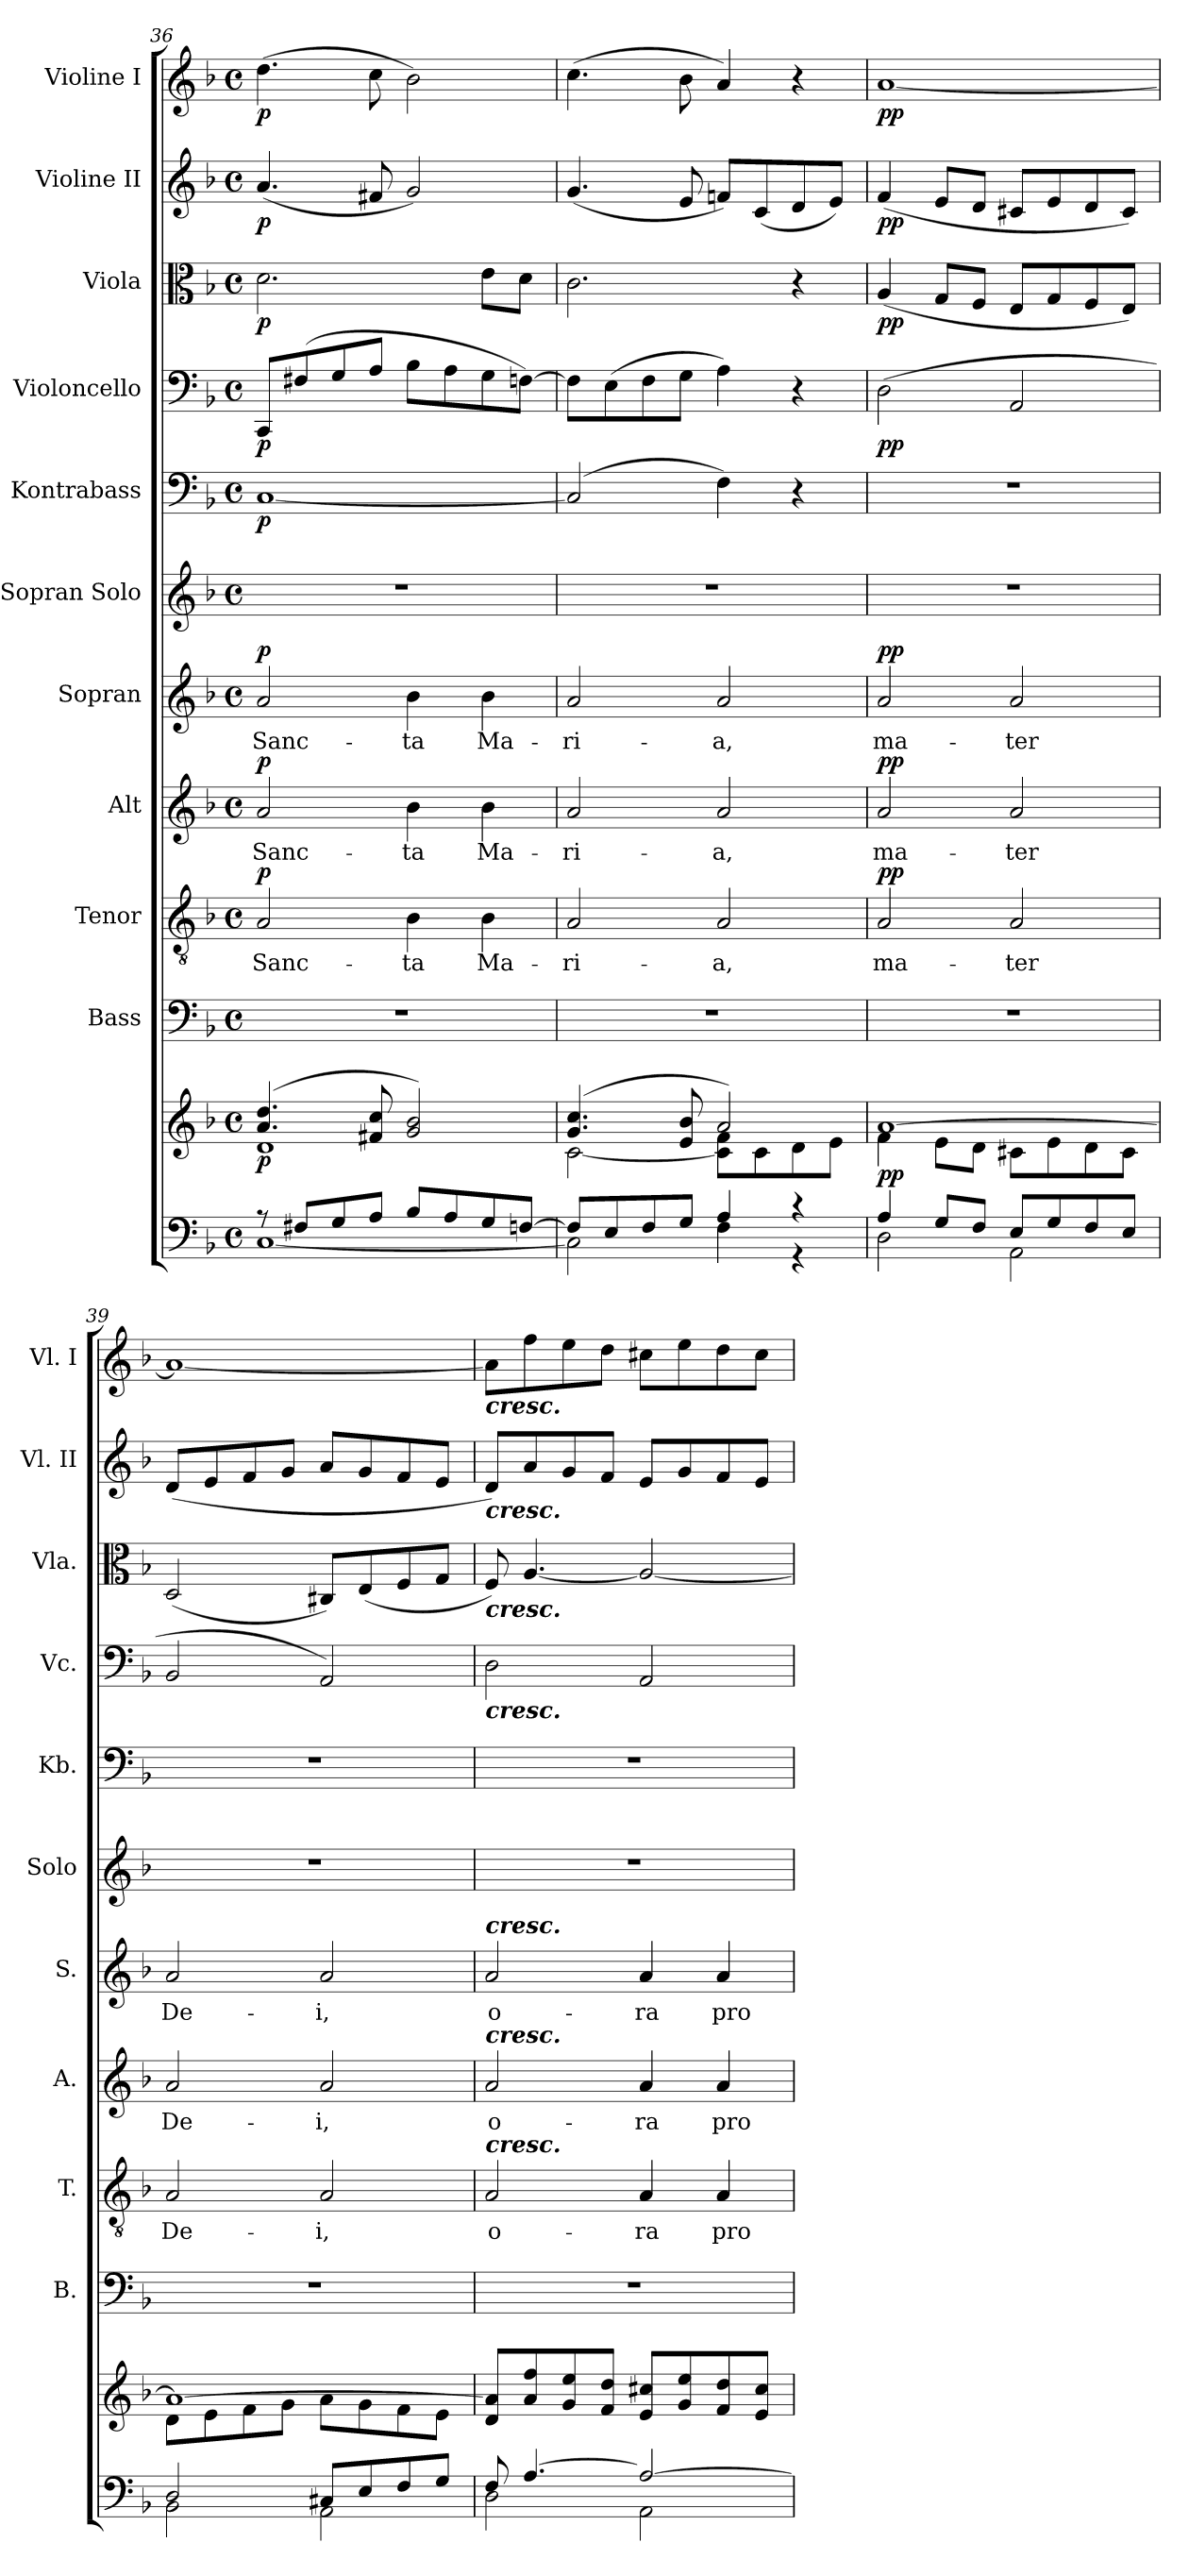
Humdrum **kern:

**kern	**kern	**dynam	**kern	**kern	**text	**dynam	**kern	**text	**dynam	**kern	**text	**dynam	**kern	**kern	**dynam	**kern	**dynam	**kern	**dynam	**kern	**dynam	**kern	**dynam
*part11	*part11	*part11	*part10	*part9	*part9	*part9	*part8	*part8	*part8	*part7	*part7	*part7	*part6	*part5	*part5	*part4	*part4	*part3	*part3	*part2	*part2	*part1	*part1
*staff12	*staff11	*staff11/12	*staff10	*staff9	*staff9	*staff9	*staff8	*staff8	*staff8	*staff7	*staff7	*staff7	*staff6	*staff5	*staff5	*staff4	*staff4	*staff3	*staff3	*staff2	*staff2	*staff1	*staff1
*	*	*	*I"Bass	*I"Tenor	*	*	*I"Alt	*	*	*I"Sopran	*	*	*I"Sopran Solo	*I"Kontrabass	*	*I"Violoncello	*	*I"Viola	*	*I"Violine II	*	*I"Violine I	*
*	*	*	*I'B.	*I'T.	*	*	*I'A.	*	*	*I'S.	*	*	*I'Solo	*I'Kb.	*	*I'Vc.	*	*I'Vla.	*	*I'Vl. II	*	*I'Vl. I	*
*clefF4	*clefG2	*	*clefF4	*clefGv2	*	*	*clefG2	*	*	*clefG2	*	*	*clefG2	*clefF4	*	*clefF4	*	*clefC3	*	*clefG2	*	*clefG2	*
*	*	*	*	*	*	*	*	*	*	*	*	*	*	*ITrd7c12	*	*	*	*	*	*	*	*	*
*k[b-]	*k[b-]	*	*k[b-]	*k[b-]	*	*	*k[b-]	*	*	*k[b-]	*	*	*k[b-]	*k[b-]	*	*k[b-]	*	*k[b-]	*	*k[b-]	*	*k[b-]	*
*F:	*F:	*	*F:	*F:	*	*	*F:	*	*	*F:	*	*	*F:	*F:	*	*F:	*	*F:	*	*F:	*	*F:	*
*M4/4	*M4/4	*	*M4/4	*M4/4	*	*	*M4/4	*	*	*M4/4	*	*	*M4/4	*M4/4	*	*M4/4	*	*M4/4	*	*M4/4	*	*M4/4	*
*met(c)	*met(c)	*	*met(c)	*met(c)	*	*	*met(c)	*	*	*met(c)	*	*	*met(c)	*met(c)	*	*met(c)	*	*met(c)	*	*met(c)	*	*met(c)	*
=36	=36	=36	=36	=36	=36	=36	=36	=36	=36	=36	=36	=36	=36	=36	=36	=36	=36	=36	=36	=36	=36	=36	=36
*^	*^	*	*	*	*	*	*	*	*	*	*	*	*	*	*	*	*	*	*	*	*	*	*
!	!	!	!	!LO:DY:b	!	!	!LO:LY:b	!LO:DY:a	!	!LO:LY:b	!LO:DY:a	!	!LO:LY:b	!LO:DY:a	!	!	!LO:DY:b	!	!LO:DY:b	!	!LO:DY:b	!	!LO:DY:b	!	!LO:DY:b
8rG	[<1C	(4.a/ 4.dd/	1d	p	1r	2A/	Sanc-	p	2a/	Sanc-	p	2a/	Sanc-	p	1r	[1CC	p	8CC/L	p	2.d\	p	(<4.a/	p	(>4.dd\	p
8F#X/L	.	.	.	.	.	.	.	.	.	.	.	.	.	.	.	.	.	(>8F#X/	.	.	.	.	.	.	.
8G/	.	.	.	.	.	.	.	.	.	.	.	.	.	.	.	.	.	8G/	.	.	.	.	.	.	.
8A/J	.	8f#X/ 8cc/	.	.	.	.	.	.	.	.	.	.	.	.	.	.	.	8A/J	.	.	.	8f#X/	.	8cc\	.
!	!	!	!	!	!	!	!LO:LY:b	!	!	!LO:LY:b	!	!	!LO:LY:b	!	!	!	!	!	!	!	!	!	!	!	!
8B-/L	.	2g/ 2b-/)	.	.	.	4B-\	-ta	.	4b-\	-ta	.	4b-\	-ta	.	.	.	.	8B-\L	.	.	.	2g/)	.	2b-\)	.
8A/	.	.	.	.	.	.	.	.	.	.	.	.	.	.	.	.	.	8A\	.	.	.	.	.	.	.
!	!	!	!	!	!	!	!LO:LY:b	!	!	!LO:LY:b	!	!	!LO:LY:b	!	!	!	!	!	!	!	!	!	!	!	!
8G/	.	.	.	.	.	4B-\	Ma-	.	4b-\	Ma-	.	4b-\	Ma-	.	.	.	.	8G\	.	8e\L	.	.	.	.	.
[>8Fn/J	.	.	.	.	.	.	.	.	.	.	.	.	.	.	.	.	.	[8Fn\J)	.	8d\J	.	.	.	.	.
=37	=37	=37	=37	=37	=37	=37	=37	=37	=37	=37	=37	=37	=37	=37	=37	=37	=37	=37	=37	=37	=37	=37	=37	=37	=37
!	!	!	!	!	!	!	!LO:LY:b	!	!	!LO:LY:b	!	!	!LO:LY:b	!	!	!	!	!	!	!	!	!	!	!	!
8F/L]	2C\]	(4.g/ 4.cc/	[<2c\	.	1r	2A/	-ri-	.	2a/	-ri-	.	2a/	-ri-	.	1r	(2CC/]	.	8F\L]	.	2.c\	.	(<4.g/	.	(>4.cc\	.
8E/	.	.	.	.	.	.	.	.	.	.	.	.	.	.	.	.	.	(>8E\	.	.	.	.	.	.	.
8F/	.	.	.	.	.	.	.	.	.	.	.	.	.	.	.	.	.	8F\	.	.	.	.	.	.	.
8G/J	.	8e/ 8b-/	.	.	.	.	.	.	.	.	.	.	.	.	.	.	.	8G\J	.	.	.	8e/	.	8b-\	.
!	!	!	!	!	!	!	!LO:LY:b	!	!	!LO:LY:b	!	!	!LO:LY:b	!	!	!	!	!	!	!	!	!	!	!	!
4A/	4F\	2a/)	8c\] 8f\L	.	.	2A/	-a,	.	2a/	-a,	.	2a/	-a,	.	.	4FF\)	.	4A\)	.	.	.	8fn/L)	.	4a/)	.
.	.	.	8c\	.	.	.	.	.	.	.	.	.	.	.	.	.	.	.	.	.	.	(<8c/	.	.	.
4r	4r	.	8d\	.	.	.	.	.	.	.	.	.	.	.	.	4r	.	4r	.	4r	.	8d/	.	4r	.
.	.	.	8e\J	.	.	.	.	.	.	.	.	.	.	.	.	.	.	.	.	.	.	8e/J)	.	.	.
!!LO:PB:g=z
=38	=38	=38	=38	=38	=38	=38	=38	=38	=38	=38	=38	=38	=38	=38	=38	=38	=38	=38	=38	=38	=38	=38	=38	=38	=38
!	!	!	!	!LO:DY:b	!	!	!LO:LY:b	!LO:DY:a	!	!LO:LY:b	!LO:DY:a	!	!LO:LY:b	!LO:DY:a	!	!	!	!	!LO:DY:b	!	!LO:DY:b	!	!LO:DY:b	!	!LO:DY:b
4A/	2D\	[>1a	4f\	pp	1r	2A/	ma-	pp	2a/	ma-	pp	2a/	ma-	pp	1r	1r	.	(>2D\	pp	(<4A/	pp	(<4f/	pp	[1a	pp
8G/L	.	.	8e\L	.	.	.	.	.	.	.	.	.	.	.	.	.	.	.	.	8G/L	.	8e/L	.	.	.
8F/J	.	.	8d\J	.	.	.	.	.	.	.	.	.	.	.	.	.	.	.	.	8F/J	.	8d/J	.	.	.
!	!	!	!	!	!	!	!LO:LY:b	!	!	!LO:LY:b	!	!	!LO:LY:b	!	!	!	!	!	!	!	!	!	!	!	!
8E/L	2AA\	.	8c#X\L	.	.	2A/	-ter	.	2a/	-ter	.	2a/	-ter	.	.	.	.	2AA/	.	8E/L	.	8c#X/L	.	.	.
8G/	.	.	8e\	.	.	.	.	.	.	.	.	.	.	.	.	.	.	.	.	8G/	.	8e/	.	.	.
8F/	.	.	8d\	.	.	.	.	.	.	.	.	.	.	.	.	.	.	.	.	8F/	.	8d/	.	.	.
8E/J	.	.	8c#\J	.	.	.	.	.	.	.	.	.	.	.	.	.	.	.	.	8E/J)	.	8c#/J)	.	.	.
=39	=39	=39	=39	=39	=39	=39	=39	=39	=39	=39	=39	=39	=39	=39	=39	=39	=39	=39	=39	=39	=39	=39	=39	=39	=39
!	!	!	!	!	!	!	!LO:LY:b	!	!	!LO:LY:b	!	!	!LO:LY:b	!	!	!	!	!	!	!	!	!	!	!	!
2D/	2BB-\	1a_	8d\L	.	1r	2A/	De-	.	2a/	De-	.	2a/	De-	.	1r	1r	.	2BB-/	.	(<2D/	.	(<8d/L	.	1a_	.
.	.	.	8e\	.	.	.	.	.	.	.	.	.	.	.	.	.	.	.	.	.	.	8e/	.	.	.
.	.	.	8f\	.	.	.	.	.	.	.	.	.	.	.	.	.	.	.	.	.	.	8f/	.	.	.
.	.	.	8g\J	.	.	.	.	.	.	.	.	.	.	.	.	.	.	.	.	.	.	8g/J	.	.	.
!	!	!	!	!	!	!	!LO:LY:b	!	!	!LO:LY:b	!	!	!LO:LY:b	!	!	!	!	!	!	!	!	!	!	!	!
8C#X/L	2AA\	.	8a\L	.	.	2A/	-i,	.	2a/	-i,	.	2a/	-i,	.	.	.	.	2AA/)	.	8C#X/L)	.	8a/L	.	.	.
8E/	.	.	8g\	.	.	.	.	.	.	.	.	.	.	.	.	.	.	.	.	(<8E/	.	8g/	.	.	.
8F/	.	.	8f\	.	.	.	.	.	.	.	.	.	.	.	.	.	.	.	.	8F/	.	8f/	.	.	.
8G/J	.	.	8e\J	.	.	.	.	.	.	.	.	.	.	.	.	.	.	.	.	8G/J	.	8e/J	.	.	.
=40	=40	=40	=40	=40	=40	=40	=40	=40	=40	=40	=40	=40	=40	=40	=40	=40	=40	=40	=40	=40	=40	=40	=40	=40	=40
!	!	!	!	!	!	!	!	!	!	!	!	!	!	!	!	!	!	!	!	!	!	!	!	!LO:TX:b:Bi:t=cresc.	!
!	!	!	!	!	!	!	!	!	!	!	!	!	!	!	!	!	!	!	!	!	!	!LO:TX:b:Bi:t=cresc.	!	!	!
!	!	!	!	!	!	!	!	!	!	!	!	!	!	!	!	!	!	!	!	!LO:TX:b:Bi:t=cresc.	!	!	!	!	!
!	!	!	!	!	!	!	!	!	!	!	!	!	!	!	!	!	!	!LO:TX:b:Bi:t=cresc.	!	!	!	!	!	!	!
!	!	!	!	!	!	!	!	!	!	!	!	!LO:TX:a:Bi:t=cresc.	!	!	!	!	!	!	!	!	!	!	!	!	!
!	!	!	!	!	!	!	!	!	!LO:TX:a:Bi:t=cresc.	!	!	!	!	!	!	!	!	!	!	!	!	!	!	!	!
!	!	!	!	!	!	!LO:TX:a:Bi:t=cresc.	!	!	!	!	!	!	!	!	!	!	!	!	!	!	!	!	!	!	!
!	!	!	!	!	!	!	!LO:LY:b	!	!	!LO:LY:b	!	!	!LO:LY:b	!	!	!	!	!	!	!	!	!	!	!	!
*	*	*v	*v	*	*	*	*	*	*	*	*	*	*	*	*	*	*	*	*	*	*	*	*	*	*
8F/	2D\	8d/ 8a/]L	.	1r	2A/	o-	.	2a/	o-	.	2a/	o-	.	1r	1r	.	2D\	.	8F/)	.	8d/L)	.	8a\L]	.
[>4.A/	.	8a/ 8ff/	.	.	.	.	.	.	.	.	.	.	.	.	.	.	.	.	[4.A/	.	8a/	.	8ff\	.
.	.	8g/ 8ee/	.	.	.	.	.	.	.	.	.	.	.	.	.	.	.	.	.	.	8g/	.	8ee\	.
.	.	8f/ 8dd/J	.	.	.	.	.	.	.	.	.	.	.	.	.	.	.	.	.	.	8f/J	.	8dd\J	.
!	!	!	!	!	!	!LO:LY:b	!	!	!LO:LY:b	!	!	!LO:LY:b	!	!	!	!	!	!	!	!	!	!	!	!
2A/_	2AA\	8e/ 8cc#X/L	.	.	4A/	-ra	.	4a/	-ra	.	4a/	-ra	.	.	.	.	2AA/	.	2A/_	.	8e/L	.	8cc#X\L	.
.	.	8g/ 8ee/	.	.	.	.	.	.	.	.	.	.	.	.	.	.	.	.	.	.	8g/	.	8ee\	.
!	!	!	!	!	!	!LO:LY:b	!	!	!LO:LY:b	!	!	!LO:LY:b	!	!	!	!	!	!	!	!	!	!	!	!
.	.	8f/ 8dd/	.	.	4A/	pro	.	4a/	pro	.	4a/	pro	.	.	.	.	.	.	.	.	8f/	.	8dd\	.
.	.	8e/ 8cc#/J	.	.	.	.	.	.	.	.	.	.	.	.	.	.	.	.	.	.	8e/J	.	8cc#\J	.
*v	*v	*	*	*	*	*	*	*	*	*	*	*	*	*	*	*	*	*	*	*	*	*	*	*
=	=	=	=	=	=	=	=	=	=	=	=	=	=	=	=	=	=	=	=	=	=	=	=
*-	*-	*-	*-	*-	*-	*-	*-	*-	*-	*-	*-	*-	*-	*-	*-	*-	*-	*-	*-	*-	*-	*-	*-
